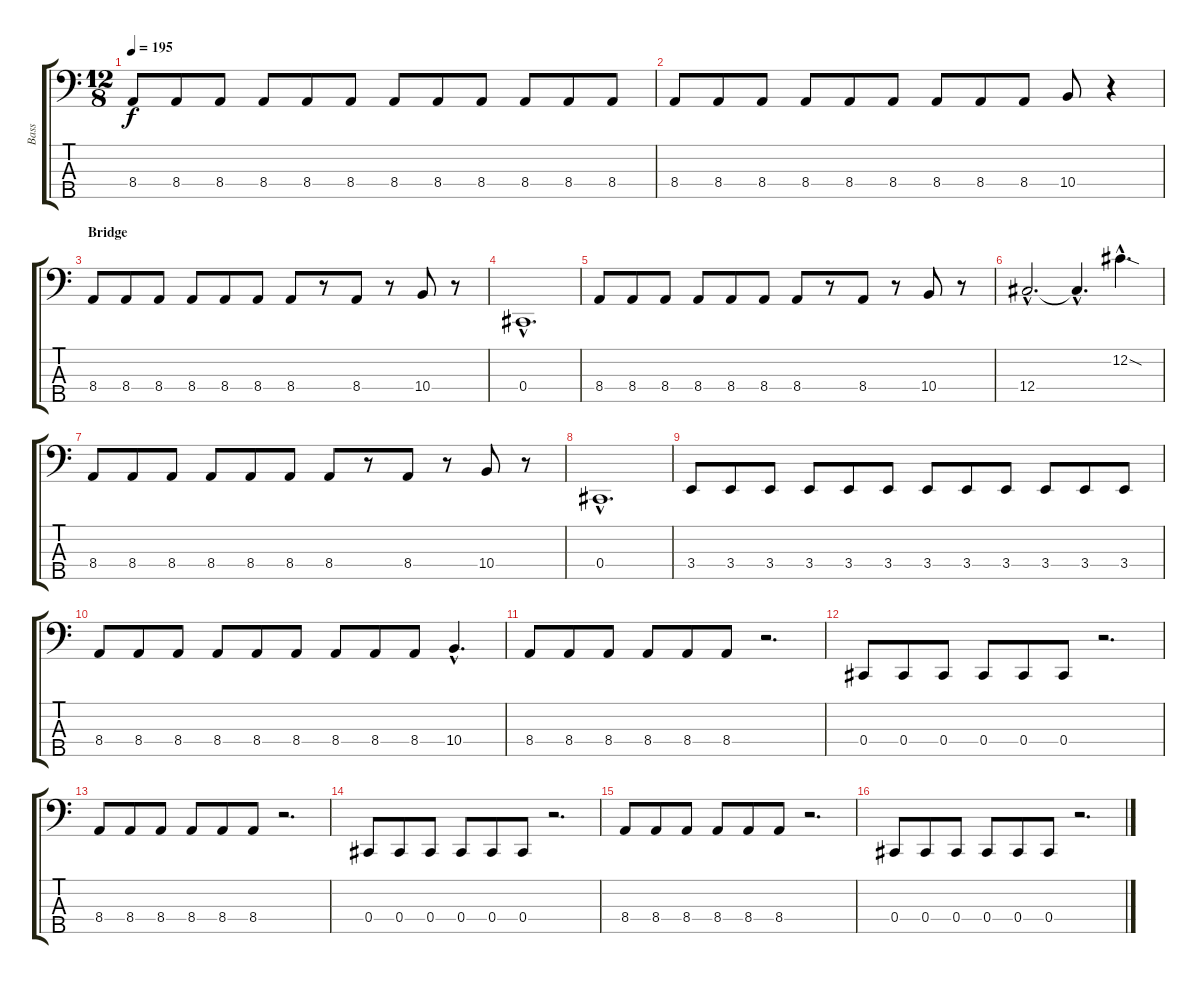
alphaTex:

\track ("Bass" "Bass") {instrument slapbass1}
\staff {score tabs}
\tuning (Gb2 Db2 Ab1 Db1 Bb0) {hide}
\ts (12 8)
\tempo 195
\clef f4
\ks c
8.4.8{dy f} 8.4.8 8.4.8 8.4.8 8.4.8 8.4.8 8.4.8 8.4.8 8.4.8 8.4.8 8.4.8 8.4.8 |
8.4.8 8.4.8 8.4.8 8.4.8 8.4.8 8.4.8 8.4.8 8.4.8 8.4.8 10.4.8 r.4 |
\section ("" "Bridge")
8.4.8 8.4.8 8.4.8 8.4.8 8.4.8 8.4.8 8.4.8 r.8 8.4.8 r.8 10.4.8 r.8 |
0.4{hac}.1{d} |
8.4.8 8.4.8 8.4.8 8.4.8 8.4.8 8.4.8 8.4.8 r.8 8.4.8 r.8 10.4.8 r.8 |
12.4{hac}.2{d} 12.4{hac t}.4{d} 12.2{sod hac}.4{d} |
8.4.8 8.4.8 8.4.8 8.4.8 8.4.8 8.4.8 8.4.8 r.8 8.4.8 r.8 10.4.8 r.8 |
0.4{hac}.1{d} |
3.4.8 3.4.8 3.4.8 3.4.8 3.4.8 3.4.8 3.4.8 3.4.8 3.4.8 3.4.8 3.4.8 3.4.8 |
8.4.8 8.4.8 8.4.8 8.4.8 8.4.8 8.4.8 8.4.8 8.4.8 8.4.8 10.4{hac}.4{d} |
8.4.8 8.4.8 8.4.8 8.4.8 8.4.8 8.4.8 r.2{d} |
0.4.8 0.4.8 0.4.8 0.4.8 0.4.8 0.4.8 r.2{d} |
8.4.8 8.4.8 8.4.8 8.4.8 8.4.8 8.4.8 r.2{d} |
0.4.8 0.4.8 0.4.8 0.4.8 0.4.8 0.4.8 r.2{d} |
8.4.8 8.4.8 8.4.8 8.4.8 8.4.8 8.4.8 r.2{d} |
0.4.8 0.4.8 0.4.8 0.4.8 0.4.8 0.4.8 r.2{d}
